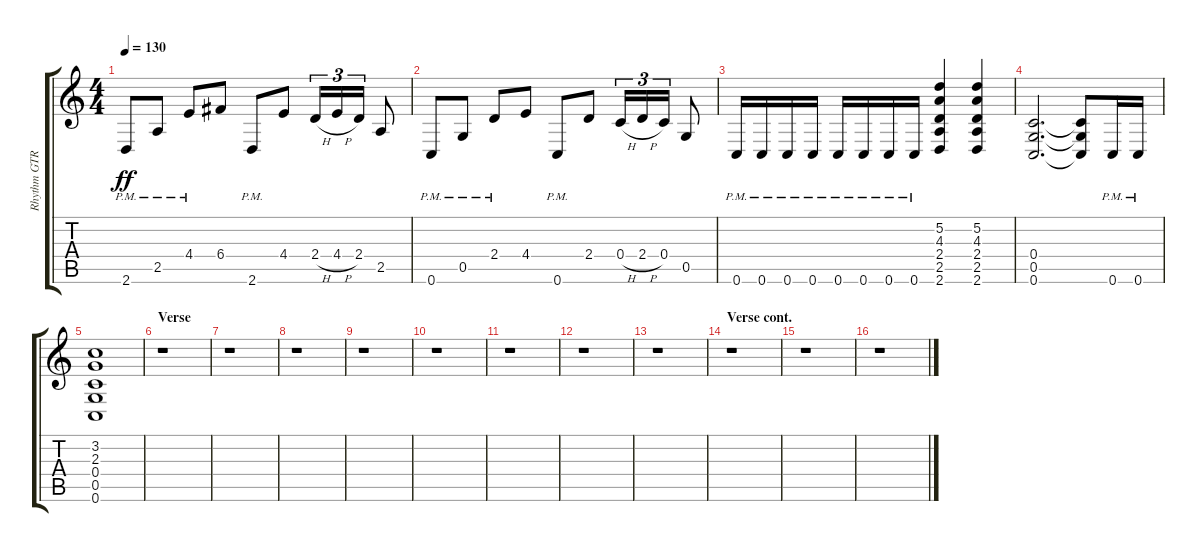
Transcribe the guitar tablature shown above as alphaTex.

\track ("Rhythm GTR 1" "Rhythm GTR") {instrument overdrivenguitar}
\staff {score tabs}
\tuning (D4 A3 F3 C3 G2 C2) {hide}
\ts (4 4)
\tempo 130
\clef g2
\ks aminor
2.6{pm}.8{dy ff} 2.5{pm}.8 4.4{pm}.8 6.4.8 2.6{pm}.8 4.4.8 2.4{h}.16{tu (3 2)} 4.4{h}.16{tu (3 2)} 2.4.16{tu (3 2)} 2.5.8 |
0.6{pm}.8 0.5{pm}.8 2.4{pm}.8 4.4.8 0.6{pm}.8 2.4.8 0.4{h}.16{tu (3 2)} 2.4{h}.16{tu (3 2)} 0.4.16{tu (3 2)} 0.5.8 |
0.6{pm}.16 0.6{pm}.16 0.6{pm}.16 0.6{pm}.16 0.6{pm}.16 0.6{pm}.16 0.6{pm}.16 0.6{pm}.16 (5.2 4.3 2.4 2.5 2.6).4 (5.2 4.3 2.4 2.5 2.6).4 |
(0.4 0.5 0.6).2{d} (0.4{t} 0.5{t} 0.6{t}).8 0.6{pm}.16 0.6{pm}.16 |
(3.2 2.3 0.4 0.5 0.6).1 |
\section ("" "Verse")
r.1 |
r.1 |
r.1 |
r.1 |
r.1 |
r.1 |
r.1 |
r.1 |
\section ("" "Verse cont.")
r.1 |
r.1 |
r.1
